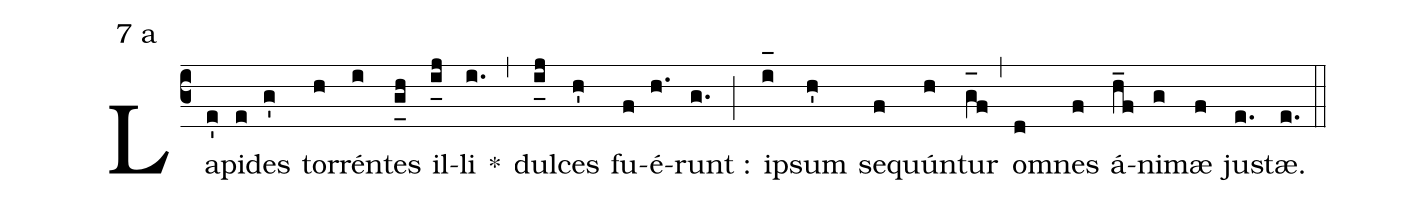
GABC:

mode:7 a;
%%
(c3) La(e')pi(e)des(g') tor(h)rén(i)tes(g_[uh:l]h) il(i_[uh:l]j)li(i.) *(,) dul(i_[uh:l]j)ces(h') fu(f)é(h.)runt :(g.) (;) i(i_[oh:h])psum(h') se(f)quún(h)tur(g_[oh:h]f) (,) o(d)mnes(f) á(h_f)ni(g)mæ(f) ju(e.)stæ.(e.) (::)
